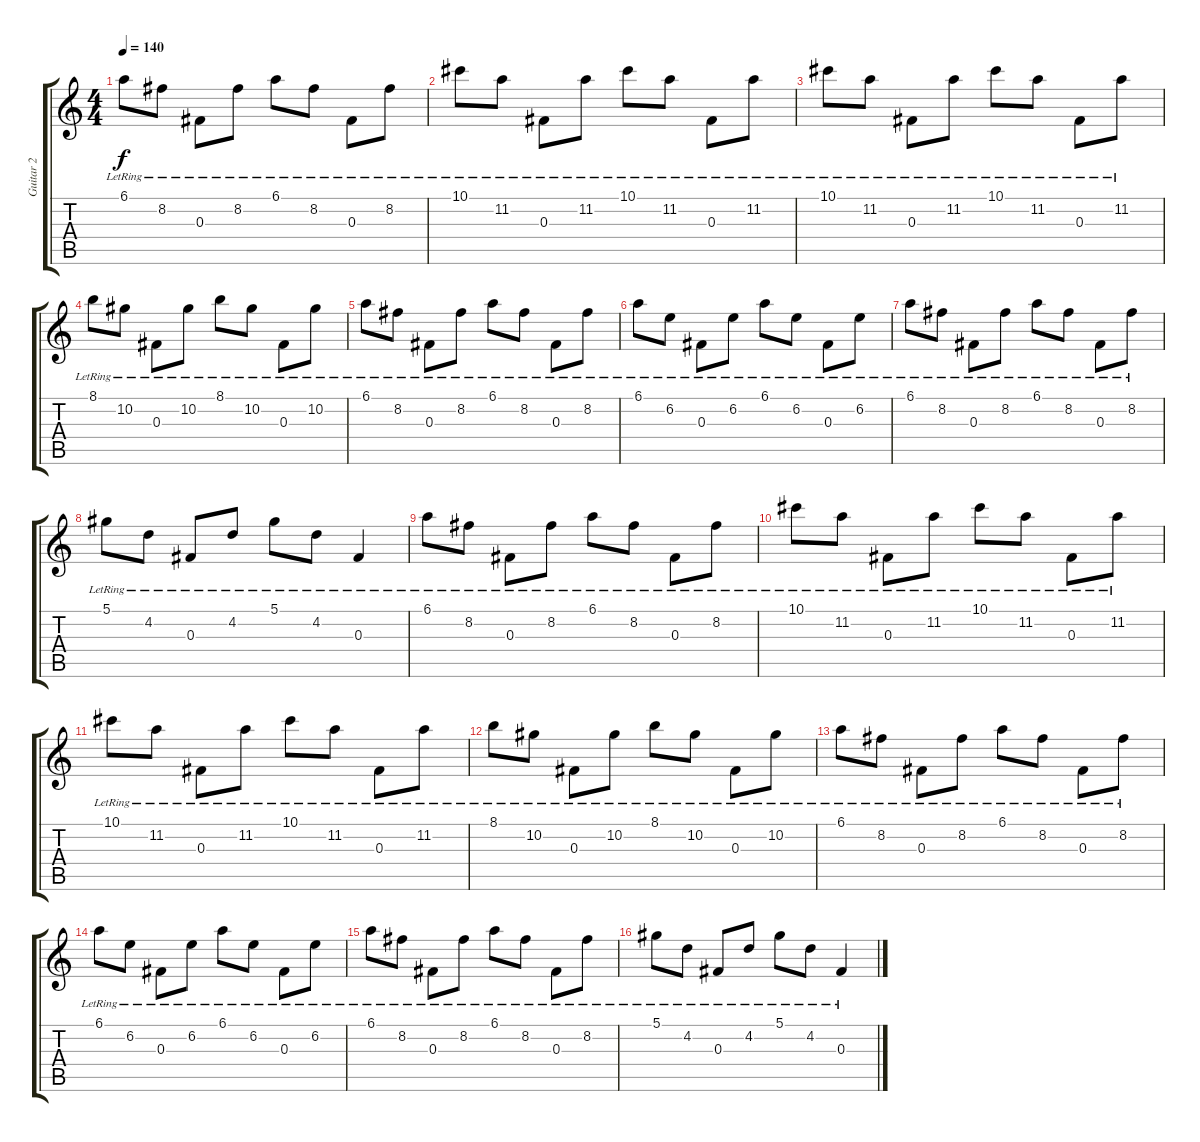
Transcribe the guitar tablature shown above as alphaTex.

\track ("Guitar 2" "Guitar 2") {instrument acousticguitarsteel}
\staff {score tabs}
\tuning (Eb4 Bb3 Gb3 Db3 Ab2 Eb2) {hide}
\ts (4 4)
\tempo 140
\clef g2
\ks c
6.1{lr}.8{dy f instrument acousticguitarsteel} 8.2{lr}.8 0.3{lr}.8 8.2{lr}.8 6.1{lr}.8 8.2{lr}.8 0.3{lr}.8 8.2{lr}.8 |
10.1{lr}.8 11.2{lr}.8 0.3{lr}.8 11.2{lr}.8 10.1{lr}.8 11.2{lr}.8 0.3{lr}.8 11.2{lr}.8 |
10.1{lr}.8 11.2{lr}.8 0.3{lr}.8 11.2{lr}.8 10.1{lr}.8 11.2{lr}.8 0.3{lr}.8 11.2{lr}.8 |
8.1{lr}.8 10.2{lr}.8 0.3{lr}.8 10.2{lr}.8 8.1{lr}.8 10.2{lr}.8 0.3{lr}.8 10.2{lr}.8 |
6.1{lr}.8 8.2{lr}.8 0.3{lr}.8 8.2{lr}.8 6.1{lr}.8 8.2{lr}.8 0.3{lr}.8 8.2{lr}.8 |
6.1{lr}.8 6.2{lr}.8 0.3{lr}.8 6.2{lr}.8 6.1{lr}.8 6.2{lr}.8 0.3{lr}.8 6.2{lr}.8 |
6.1{lr}.8 8.2{lr}.8 0.3{lr}.8 8.2{lr}.8 6.1{lr}.8 8.2{lr}.8 0.3{lr}.8 8.2{lr}.8 |
5.1{lr}.8 4.2{lr}.8 0.3{lr}.8 4.2{lr}.8 5.1{lr}.8 4.2{lr}.8 0.3{lr}.4 |
6.1{lr}.8 8.2{lr}.8 0.3{lr}.8 8.2{lr}.8 6.1{lr}.8 8.2{lr}.8 0.3{lr}.8 8.2{lr}.8 |
10.1{lr}.8 11.2{lr}.8 0.3{lr}.8 11.2{lr}.8 10.1{lr}.8 11.2{lr}.8 0.3{lr}.8 11.2{lr}.8 |
10.1{lr}.8 11.2{lr}.8 0.3{lr}.8 11.2{lr}.8 10.1{lr}.8 11.2{lr}.8 0.3{lr}.8 11.2{lr}.8 |
8.1{lr}.8 10.2{lr}.8 0.3{lr}.8 10.2{lr}.8 8.1{lr}.8 10.2{lr}.8 0.3{lr}.8 10.2{lr}.8 |
6.1{lr}.8 8.2{lr}.8 0.3{lr}.8 8.2{lr}.8 6.1{lr}.8 8.2{lr}.8 0.3{lr}.8 8.2{lr}.8 |
6.1{lr}.8 6.2{lr}.8 0.3{lr}.8 6.2{lr}.8 6.1{lr}.8 6.2{lr}.8 0.3{lr}.8 6.2{lr}.8 |
6.1{lr}.8 8.2{lr}.8 0.3{lr}.8 8.2{lr}.8 6.1{lr}.8 8.2{lr}.8 0.3{lr}.8 8.2{lr}.8 |
5.1{lr}.8 4.2{lr}.8 0.3{lr}.8 4.2{lr}.8 5.1{lr}.8 4.2{lr}.8 0.3{lr}.4
